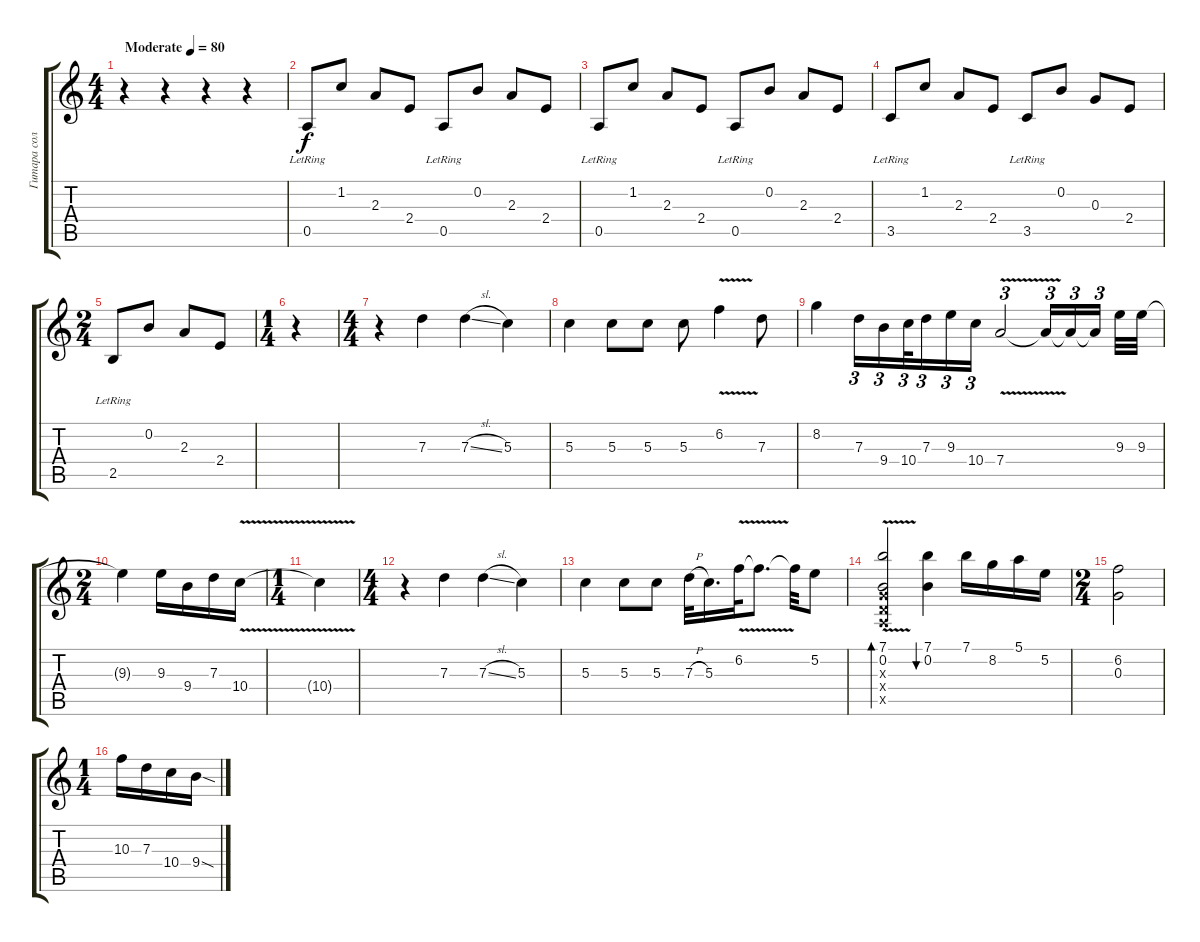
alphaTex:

\track ("Гитара соло" "Гитара сол") {instrument acousticguitarsteel}
\staff {score tabs}
\tuning (E4 B3 G3 D3 A2 E2) {hide}
\ts (4 4)
\tempo (80 "Moderate")
\clef g2
\ks c
r.4{dy f instrument acousticguitarsteel} r.4 r.4 r.4 |
0.5{lr}.8{balance 13 instrument acousticguitarsteel} 1.2.8 2.3.8 2.4.8 0.5{lr}.8 0.2.8 2.3.8 2.4.8 |
0.5{lr}.8 1.2.8 2.3.8 2.4.8 0.5{lr}.8 0.2.8 2.3.8 2.4.8 |
3.5{lr}.8 1.2.8 2.3.8 2.4.8 3.5{lr}.8 0.2.8 0.3.8 2.4.8 |
\ts (2 4)
2.5{lr}.8 0.2.8 2.3.8 2.4.8 |
\ts (1 4)
r.4 |
\ts (4 4)
r.4{balance 8} 7.3.4 7.3{sl}.4 5.3.4 |
5.3.4 5.3.8 5.3.8 5.3.8 6.2{v}.4 7.3.8 |
8.2.4 7.3.16{tu (3 2)} 9.4.16{tu (3 2)} 10.4.32{tu (3 2)} 7.3.16{tu (3 2)} 9.3.16{tu (3 2)} 10.4.16{tu (3 2)} 7.4{v}.2{tu (3 2)} 7.4{t}.16{tu (3 2)} 7.4{t}.16{tu (3 2)} 7.4{t}.16{tu (3 2) beam splitsecondary} 9.3.32 9.3.32 |
\ts (2 4)
9.3{t}.4 9.3.16 9.4.16 7.3.16 10.4{v}.16 |
\ts (1 4)
10.4{t}.4 |
\ts (4 4)
r.4 7.3.4 7.3{sl}.4 5.3.4 |
5.3.4 5.3.8 5.3.8 7.3{h}.32 5.3.16{d} 6.2{v}.32 6.2{t}.8{d} 6.2{t}.32 5.2.8 |
(7.1{v} 0.2 0.3{x} 0.4{x} 0.5{x}).2{bd 60} (7.1 0.2).4{bu 60} 7.1.16 8.2.16 5.1.16 5.2.16 |
\ts (2 4)
(6.2 0.3).2 |
\ts (1 4)
10.3.16 7.3.16 10.4.16 9.4{sod}.16
